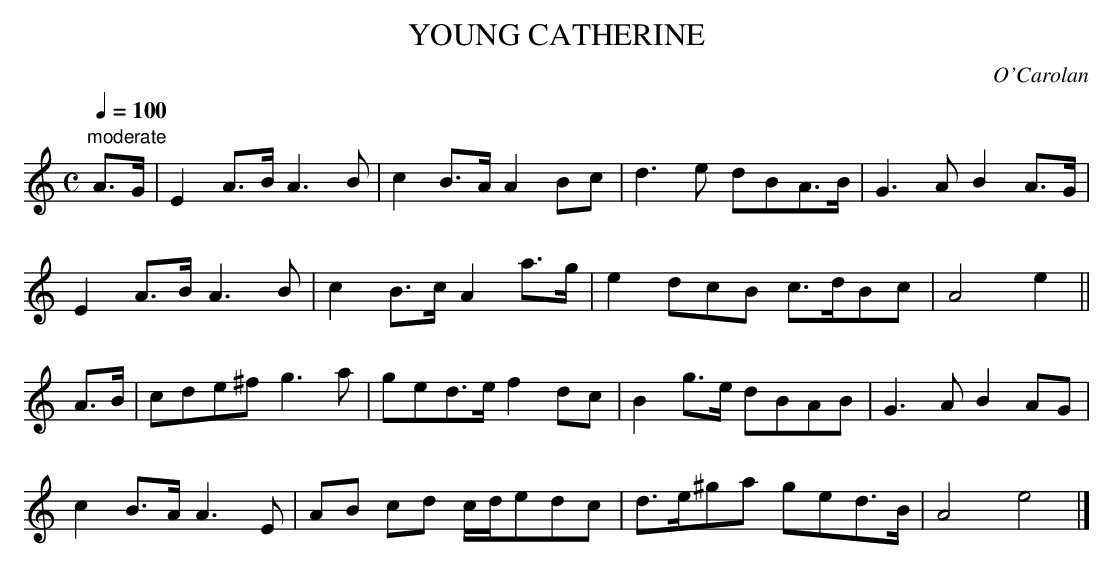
X:1
T:YOUNG CATHERINE
C:O'Carolan
Q:1/4=100
M:C
L:1/8
K:Am
"moderate"
A>G|E2A>B A3B|c2B>A A2Bc|d3e dBA>B|G3A B2A>G|
E2A>B A3B|c2B>c A2a>g|e2dcB c>dBc|A4e2||
A>B|cde^f g3a|ged>e f2dc|B2g>e dBAB|G3A B2AG|
c2B>A A3E|AB cd c/d/edc|d>e^ga ged>B|A4e4|]
